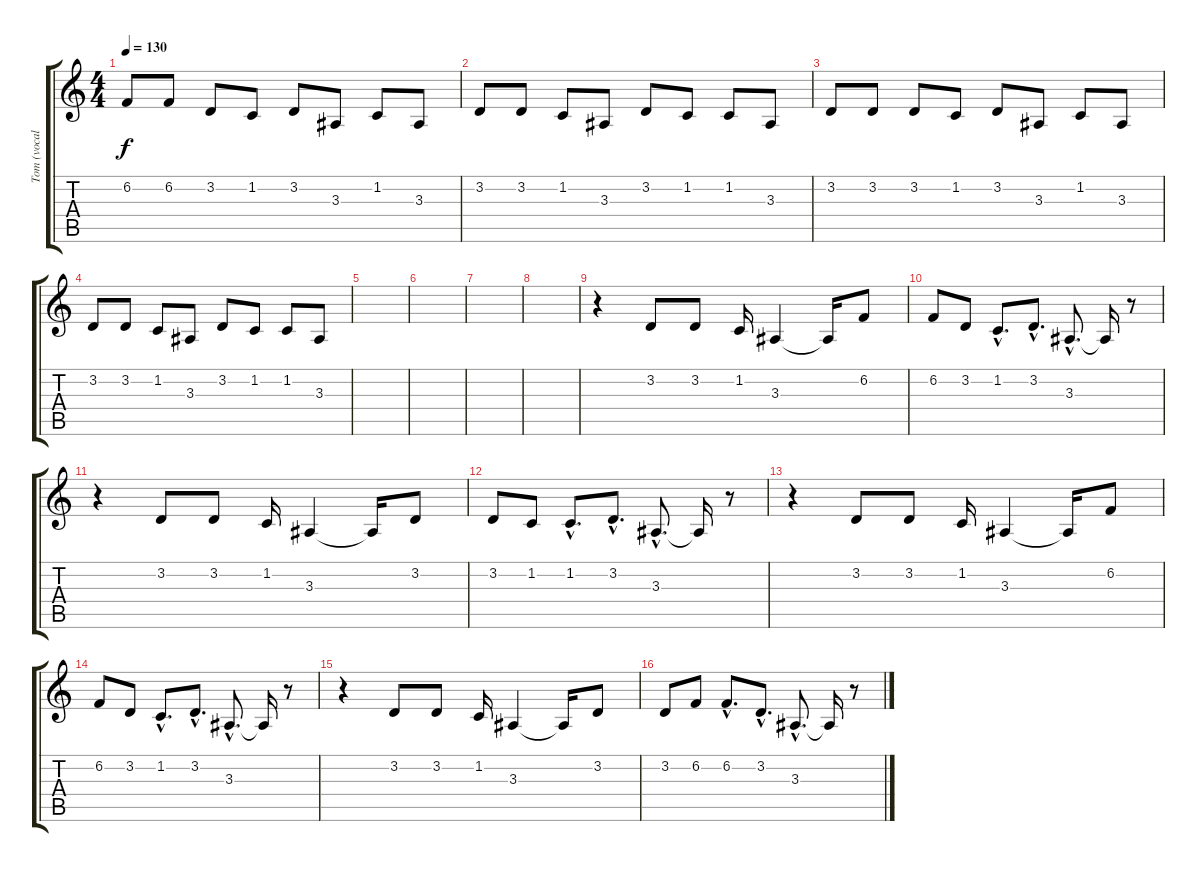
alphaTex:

\track ("Tom (vocals)" "Tom (vocal") {instrument tenorsax}
\staff {score tabs}
\tuning (E4 B3 G3 D3 A2 E2) {hide}
\ts (4 4)
\tempo 130
\clef g2
\ks c
6.2.8{dy f} 6.2.8 3.2.8 1.2.8 3.2.8 3.3.8 1.2.8 3.3.8 |
3.2.8 3.2.8 1.2.8 3.3.8 3.2.8 1.2.8 1.2.8 3.3.8 |
3.2.8 3.2.8 3.2.8 1.2.8 3.2.8 3.3.8 1.2.8 3.3.8 |
3.2.8 3.2.8 1.2.8 3.3.8 3.2.8 1.2.8 1.2.8 3.3.8 |
|
|
|
|
r.4 3.2.8 3.2.8 1.2.16 3.3.4 3.3{t}.16 6.2.8 |
6.2.8 3.2.8 1.2{hac}.8{d} 3.2{hac}.8{d} 3.3{hac}.8{d} 3.3{t}.16 r.8 |
r.4 3.2.8 3.2.8 1.2.16 3.3.4 3.3{t}.16 3.2.8 |
3.2.8 1.2.8 1.2{hac}.8{d} 3.2{hac}.8{d} 3.3{hac}.8{d} 3.3{t}.16 r.8 |
r.4 3.2.8 3.2.8 1.2.16 3.3.4 3.3{t}.16 6.2.8 |
6.2.8 3.2.8 1.2{hac}.8{d} 3.2{hac}.8{d} 3.3{hac}.8{d} 3.3{t}.16 r.8 |
r.4 3.2.8 3.2.8 1.2.16 3.3.4 3.3{t}.16 3.2.8 |
3.2.8 6.2.8 6.2{hac}.8{d} 3.2{hac}.8{d} 3.3{hac}.8{d} 3.3{t}.16 r.8
